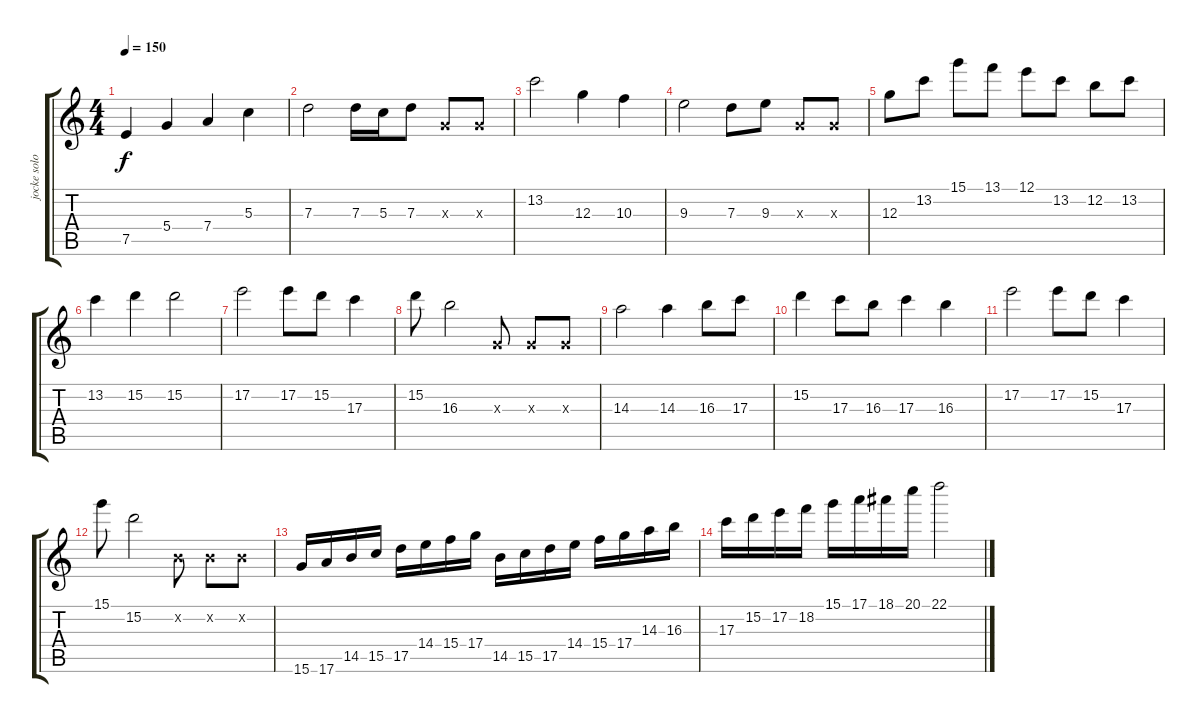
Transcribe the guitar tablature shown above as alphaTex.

\track ("jocke solo" "jocke solo") {instrument distortionguitar}
\staff {score tabs}
\tuning (E4 B3 G3 D3 A2 E2) {hide}
\ts (4 4)
\tempo 150
\clef g2
\ks c
7.5.4{dy f} 5.4.4 7.4.4 5.3.4 |
7.3.2 7.3.16 5.3.16 7.3.8 0.3{x}.8 0.3{x}.8 |
13.2.2 12.3.4 10.3.4 |
9.3.2 7.3.8 9.3.8 0.3{x}.8 0.3{x}.8 |
12.3.8 13.2.8 15.1.8 13.1.8 12.1.8 13.2.8 12.2.8 13.2.8 |
13.2.4 15.2.4 15.2.2 |
17.2.2 17.2.8 15.2.8 17.3.4 |
15.2.8 16.3.2 0.3{x}.8 0.3{x}.8 0.3{x}.8 |
14.3.2 14.3.4 16.3.8 17.3.8 |
15.2.4 17.3.8 16.3.8 17.3.4 16.3.4 |
17.2.2 17.2.8 15.2.8 17.3.4 |
15.1.8 15.2.2 0.2{x}.8 0.2{x}.8 0.2{x}.8 |
15.6.16 17.6.16 14.5.16 15.5.16 17.5.16 14.4.16 15.4.16 17.4.16 14.5.16 15.5.16 17.5.16 14.4.16 15.4.16 17.4.16 14.3.16 16.3.16 |
17.3.16 15.2.16 17.2.16 18.2.16 15.1.16 17.1.16 18.1.16 20.1.16 22.1.2
